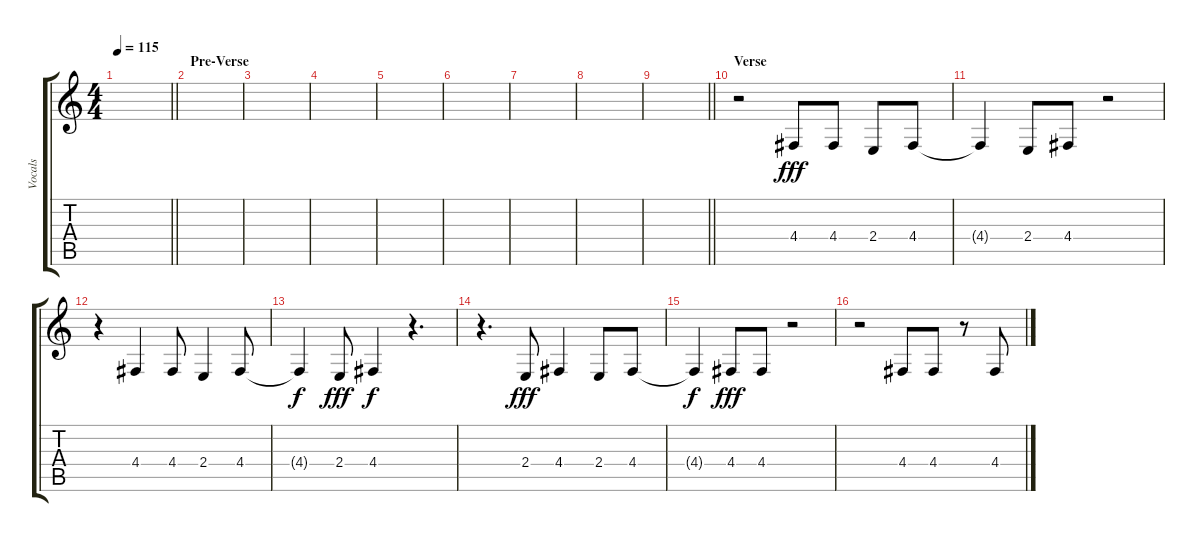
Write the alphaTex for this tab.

\track ("Vocals" "Vocals") {instrument harpsichord}
\staff {score tabs}
\tuning (E4 B3 G3 D3 A2 E2) {hide}
\ts (4 4)
\tempo 115
\clef g2
\barLineRight lightlight
\ks c
|
\section ("" "Pre-Verse")
|
|
|
|
|
|
|
\barLineRight lightlight
|
\section ("" "Verse")
r.2 4.4.8{dy fff} 4.4.8 2.4.8 4.4.8 |
4.4{t}.4 2.4.8 4.4.8 r.2 |
r.4 4.4.4 4.4.8 2.4.4 4.4.8 |
4.4{t}.4{dy f} 2.4.8{dy fff} 4.4.4{dy f} r.4{d} |
r.4{d} 2.4.8{dy fff} 4.4.4 2.4.8 4.4.8 |
4.4{t}.4{dy f} 4.4.8{dy fff} 4.4.8 r.2 |
r.2 4.4.8 4.4.8 r.8 4.4.8
